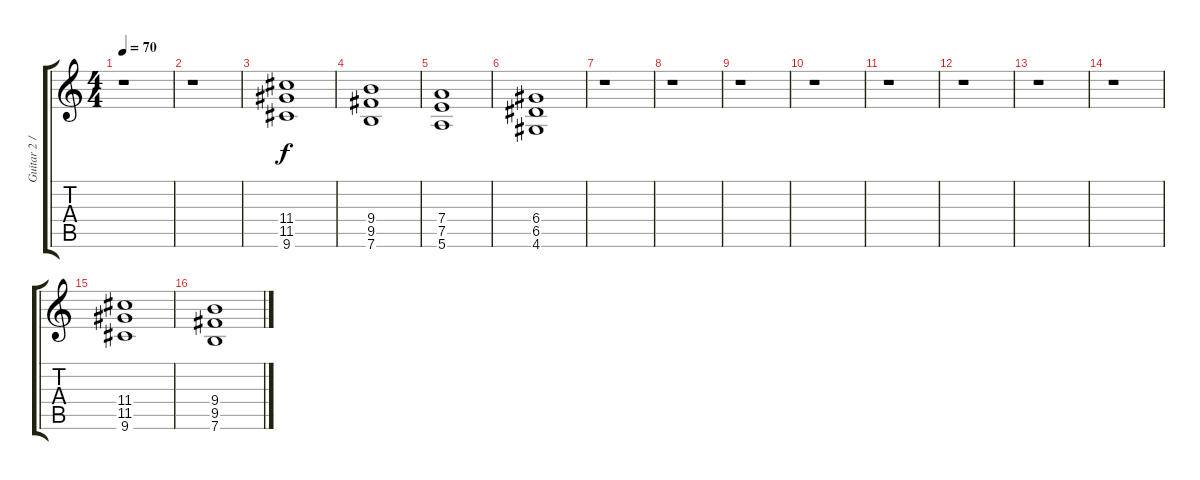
\track ("Guitar 2 / Paul Landers" "Guitar 2 /") {instrument overdrivenguitar}
\staff {score tabs}
\tuning (E4 B3 G3 D3 A2 E2) {hide}
\ts (4 4)
\tempo 70
\clef g2
\ks c
r.1{dy f} |
r.1 |
(11.4 11.5 9.6).1 |
(9.4 9.5 7.6).1 |
(7.4 7.5 5.6).1 |
(6.4 6.5 4.6).1 |
r.1 |
r.1 |
r.1 |
r.1 |
r.1 |
r.1 |
r.1 |
r.1 |
(11.4 11.5 9.6).1 |
(9.4 9.5 7.6).1
